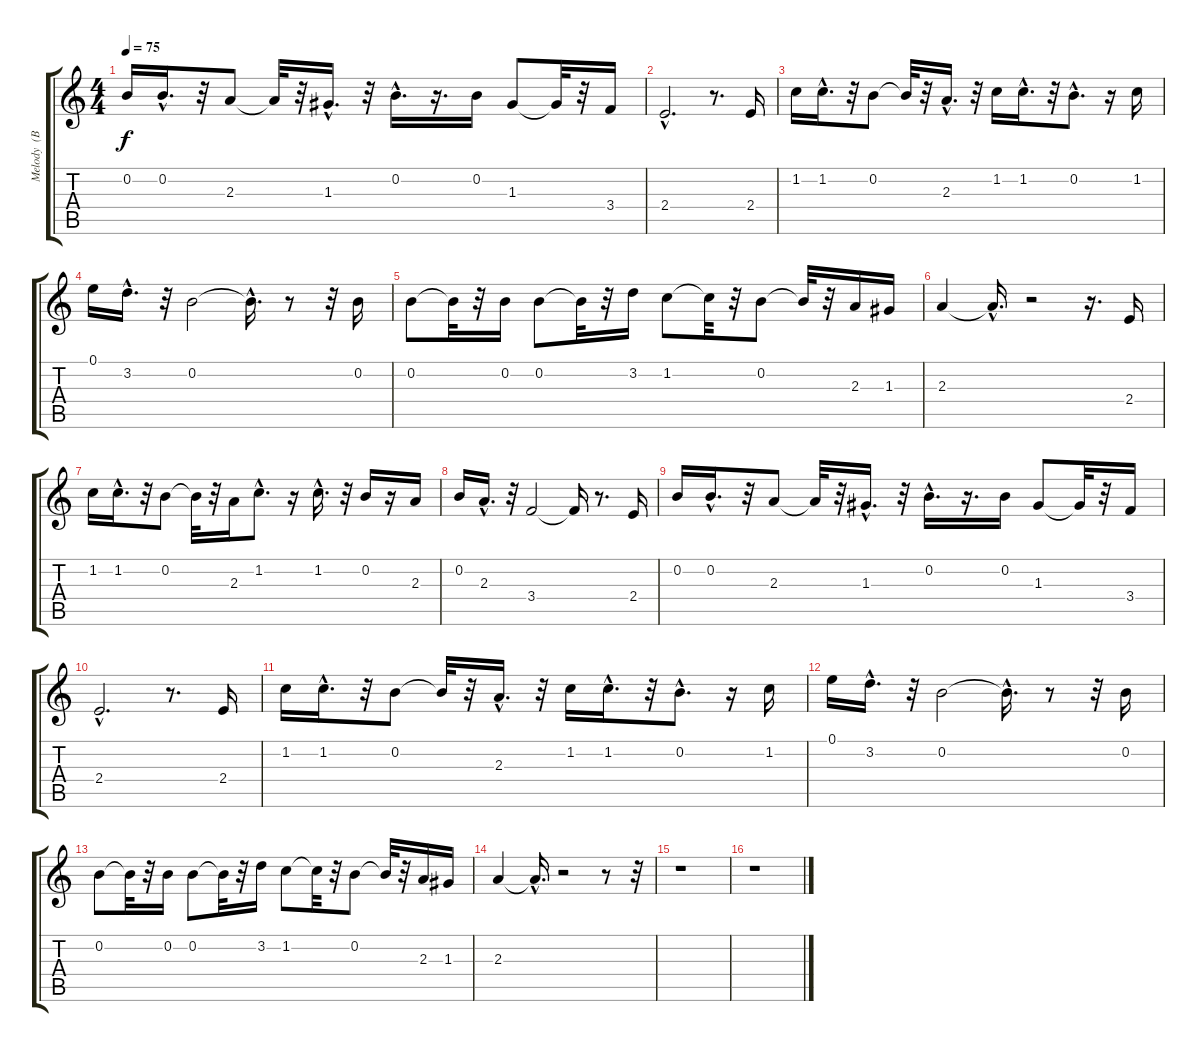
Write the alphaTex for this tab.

\track ("Melody  (BB)" "Melody  (B") {instrument acousticguitarnylon}
\staff {score tabs}
\tuning (E4 B3 G3 D3 A2 E2) {hide}
\ts (4 4)
\tempo 75
\clef g2
\ks c
0.2.16{dy f} 0.2{hac}.16{d} r.32 2.3.8 2.3{t}.32 r.32 1.3{hac}.16{d} r.32 0.2{hac}.16{d} r.16{d} 0.2.16 1.3.8 1.3{t}.32 r.32 3.4.16 |
2.4{hac}.2{d} r.8{d} 2.4.16 |
1.2.16 1.2{hac}.16{d} r.32 0.2.8 0.2{t}.32 r.32 2.3{hac}.16{d} r.32 1.2.16 1.2{hac}.16{d} r.32 0.2{hac}.8{d} r.16 1.2.16 |
0.1.16 3.2{hac}.16{d} r.32 0.2.2 0.2{hac t}.16{d} r.8 r.32 0.2.16 |
0.2.8 0.2{t}.32 r.32 0.2.16 0.2.8 0.2{t}.32 r.32 3.2.16 1.2.8 1.2{t}.32 r.32 0.2.8 0.2{t}.32 r.32 2.3.16 1.3.16 |
2.3.4 2.3{hac t}.16{d} r.2 r.16{d} 2.4.16 |
1.2.16 1.2{hac}.16{d} r.32 0.2.8 0.2{t}.32 r.32 2.3.16 1.2{hac}.8{d} r.16 1.2{hac}.16{d} r.32 0.2.16 r.16 2.3.16 |
0.2.16 2.3{hac}.16{d} r.32 3.4.2 3.4{t}.16 r.8{d} 2.4.16 |
0.2.16 0.2{hac}.16{d} r.32 2.3.8 2.3{t}.32 r.32 1.3{hac}.16{d} r.32 0.2{hac}.16{d} r.16{d} 0.2.16 1.3.8 1.3{t}.32 r.32 3.4.16 |
2.4{hac}.2{d} r.8{d} 2.4.16 |
1.2.16 1.2{hac}.16{d} r.32 0.2.8 0.2{t}.32 r.32 2.3{hac}.16{d} r.32 1.2.16 1.2{hac}.16{d} r.32 0.2{hac}.8{d} r.16 1.2.16 |
0.1.16 3.2{hac}.16{d} r.32 0.2.2 0.2{hac t}.16{d} r.8 r.32 0.2.16 |
0.2.8 0.2{t}.32 r.32 0.2.16 0.2.8 0.2{t}.32 r.32 3.2.16 1.2.8 1.2{t}.32 r.32 0.2.8 0.2{t}.32 r.32 2.3.16 1.3.16 |
2.3.4 2.3{hac t}.16{d} r.2 r.8 r.32 |
r.1 |
r.1
